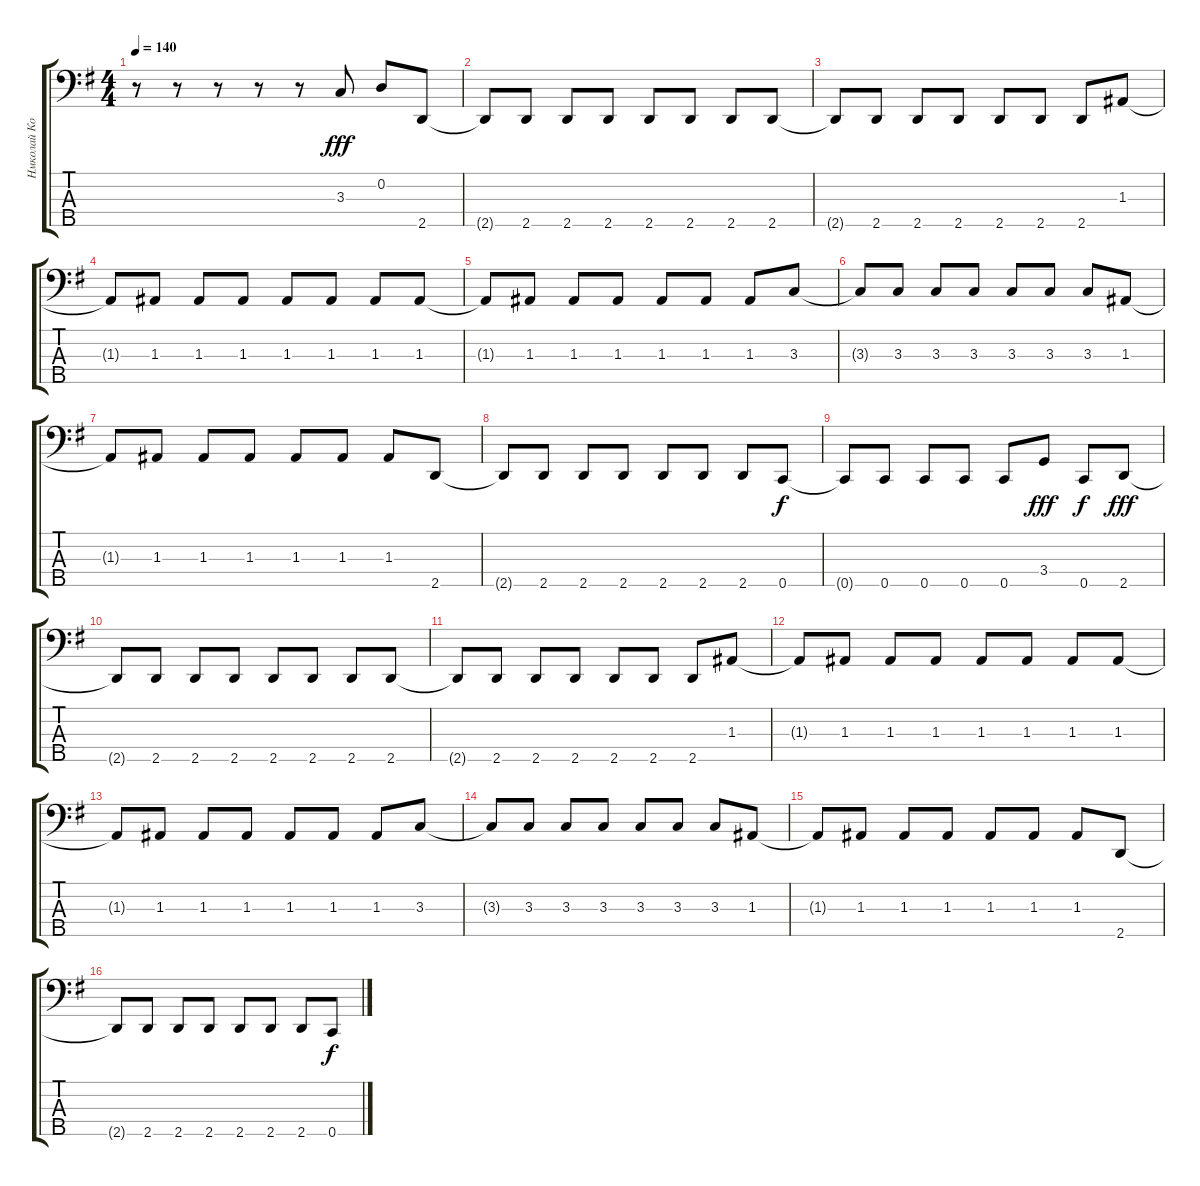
\track ("Нмколай Коршунов" "Нмколай Ко") {instrument electricbasspick}
\staff {score tabs}
\tuning (G2 D2 A1 E1 C1) {hide}
\ts (4 4)
\tempo 140
\clef f4
\ks g
r.8{dy fff instrument electricbasspick} r.8 r.8 r.8 r.8 3.3.8 0.2.8 2.5.8 |
2.5{t}.8 2.5.8 2.5.8 2.5.8 2.5.8 2.5.8 2.5.8 2.5.8 |
2.5{t}.8 2.5.8 2.5.8 2.5.8 2.5.8 2.5.8 2.5.8 1.3.8 |
1.3{t}.8 1.3.8 1.3.8 1.3.8 1.3.8 1.3.8 1.3.8 1.3.8 |
1.3{t}.8 1.3.8 1.3.8 1.3.8 1.3.8 1.3.8 1.3.8 3.3.8 |
3.3{t}.8 3.3.8 3.3.8 3.3.8 3.3.8 3.3.8 3.3.8 1.3.8 |
1.3{t}.8 1.3.8 1.3.8 1.3.8 1.3.8 1.3.8 1.3.8 2.5.8 |
2.5{t}.8 2.5.8 2.5.8 2.5.8 2.5.8 2.5.8 2.5.8 0.5.8{dy f} |
0.5{t}.8 0.5.8 0.5.8 0.5.8 0.5.8 3.4.8{dy fff} 0.5.8{dy f} 2.5.8{dy fff} |
2.5{t}.8 2.5.8 2.5.8 2.5.8 2.5.8 2.5.8 2.5.8 2.5.8 |
2.5{t}.8 2.5.8 2.5.8 2.5.8 2.5.8 2.5.8 2.5.8 1.3.8 |
1.3{t}.8 1.3.8 1.3.8 1.3.8 1.3.8 1.3.8 1.3.8 1.3.8 |
1.3{t}.8 1.3.8 1.3.8 1.3.8 1.3.8 1.3.8 1.3.8 3.3.8 |
3.3{t}.8 3.3.8 3.3.8 3.3.8 3.3.8 3.3.8 3.3.8 1.3.8 |
1.3{t}.8 1.3.8 1.3.8 1.3.8 1.3.8 1.3.8 1.3.8 2.5.8 |
2.5{t}.8 2.5.8 2.5.8 2.5.8 2.5.8 2.5.8 2.5.8 0.5.8{dy f}
